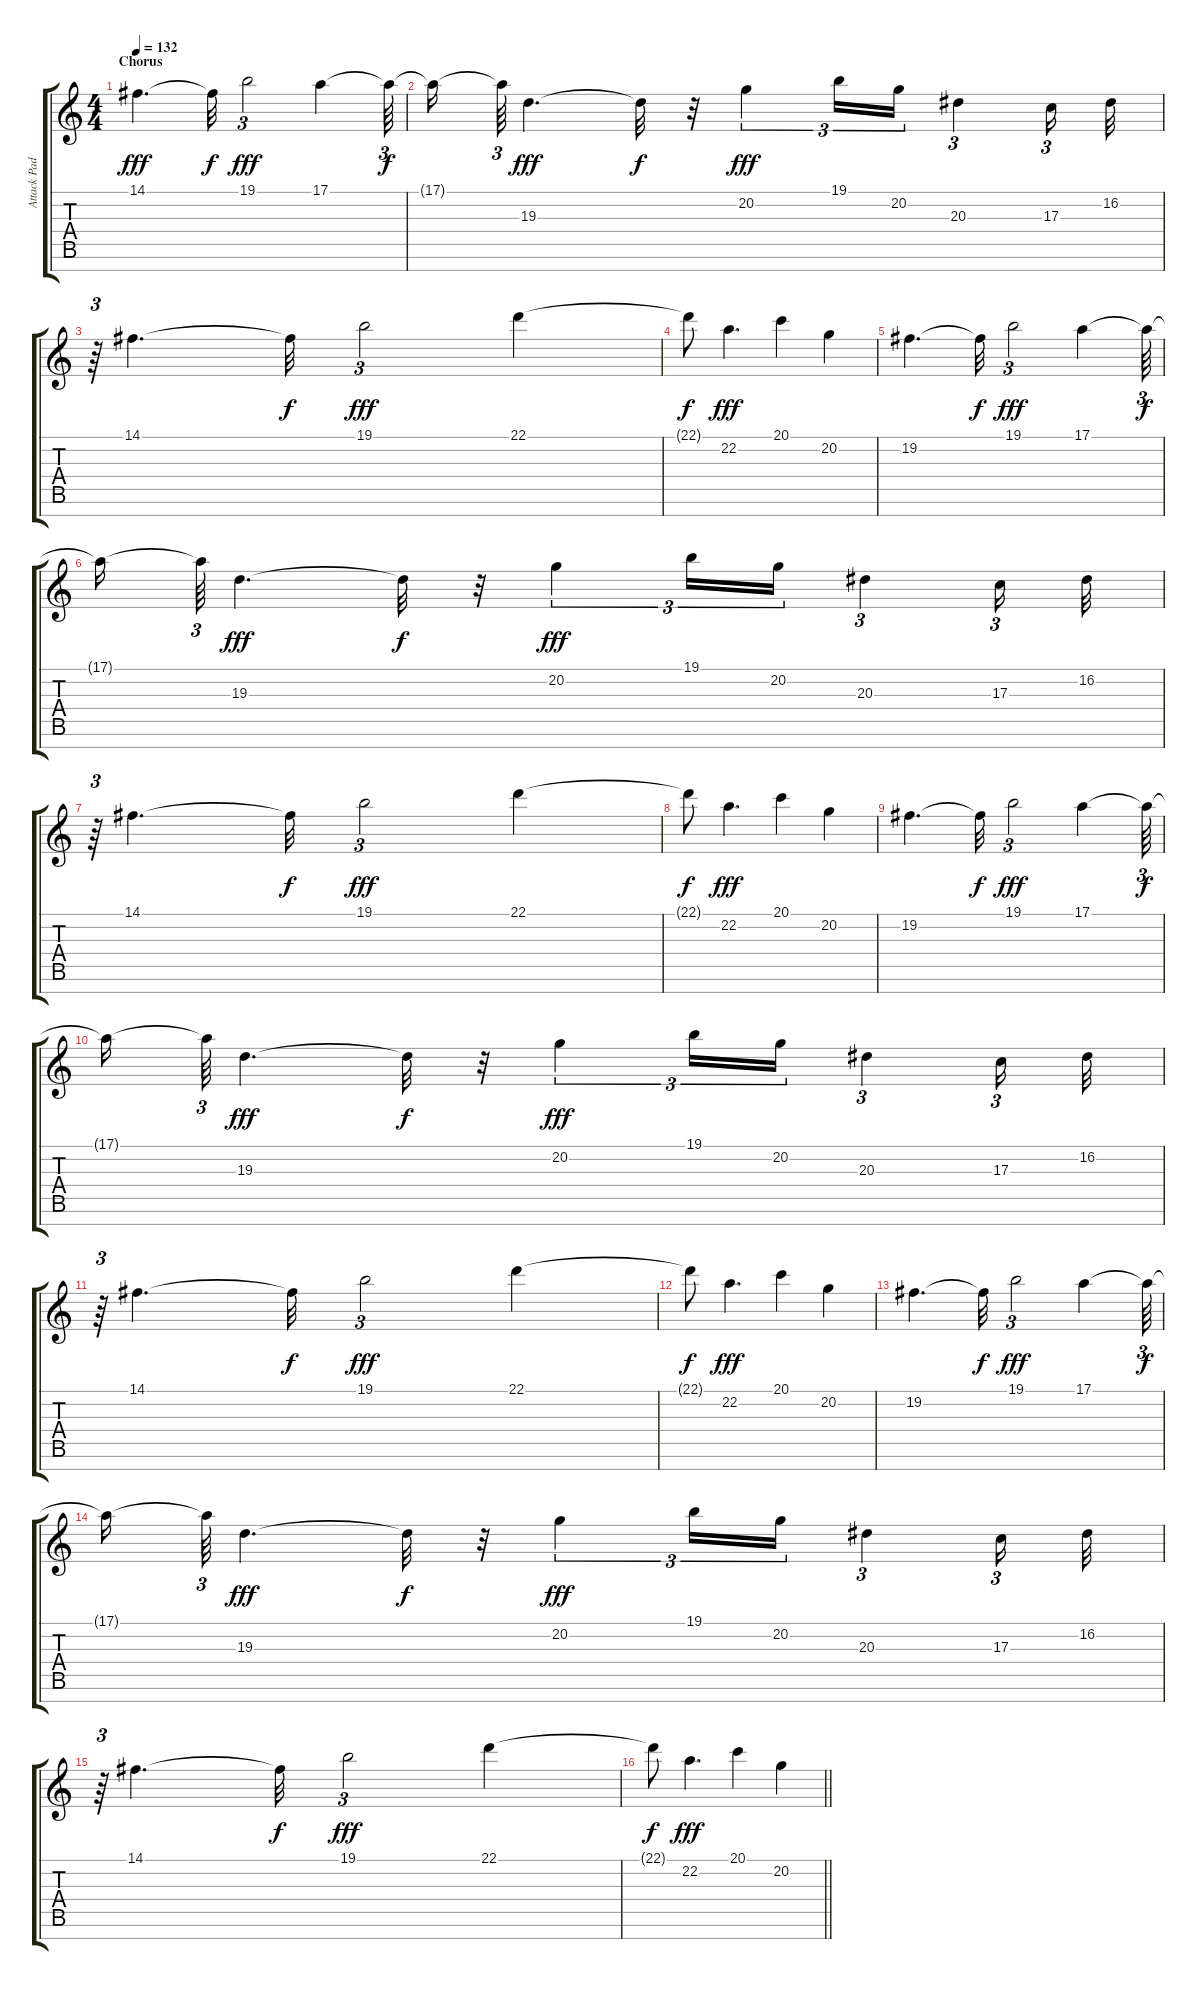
\track ("Attack Pad" "Attack Pad") {instrument pad7halo}
\staff {score tabs}
\tuning (E4 B3 G3 D3 A2 E2 B1) {hide}
\ts (4 4)
\section ("" "Chorus")
\tempo 132
\clef g2
\ks c
14.1.4{d dy fff} 14.1{t}.32{dy f} 19.1.2{tu (3 2) dy fff} 17.1.4 17.1{t}.64{tu (3 2) dy f} |
17.1{t}.16 17.1{t}.64{tu (3 2)} 19.3.4{d dy fff} 19.3{t}.32{dy f} r.32 20.2.4{tu (3 2) dy fff} 19.1.16{tu (3 2)} 20.2.16{tu (3 2)} 20.3.4{tu (3 2)} 17.3.16{tu (3 2)} 16.2.32 |
r.64{tu (3 2)} 14.1.4{d} 14.1{t}.32{dy f} 19.1.2{tu (3 2) dy fff} 22.1.4 |
22.1{t}.8{dy f} 22.2.4{d dy fff} 20.1.4 20.2.4 |
19.2.4{d} 19.2{t}.32{dy f} 19.1.2{tu (3 2) dy fff} 17.1.4 17.1{t}.64{tu (3 2) dy f} |
17.1{t}.16 17.1{t}.64{tu (3 2)} 19.3.4{d dy fff} 19.3{t}.32{dy f} r.32 20.2.4{tu (3 2) dy fff} 19.1.16{tu (3 2)} 20.2.16{tu (3 2)} 20.3.4{tu (3 2)} 17.3.16{tu (3 2)} 16.2.32 |
r.64{tu (3 2)} 14.1.4{d} 14.1{t}.32{dy f} 19.1.2{tu (3 2) dy fff} 22.1.4 |
22.1{t}.8{dy f} 22.2.4{d dy fff} 20.1.4 20.2.4 |
19.2.4{d} 19.2{t}.32{dy f} 19.1.2{tu (3 2) dy fff} 17.1.4 17.1{t}.64{tu (3 2) dy f} |
17.1{t}.16 17.1{t}.64{tu (3 2)} 19.3.4{d dy fff} 19.3{t}.32{dy f} r.32 20.2.4{tu (3 2) dy fff} 19.1.16{tu (3 2)} 20.2.16{tu (3 2)} 20.3.4{tu (3 2)} 17.3.16{tu (3 2)} 16.2.32 |
r.64{tu (3 2)} 14.1.4{d} 14.1{t}.32{dy f} 19.1.2{tu (3 2) dy fff} 22.1.4 |
22.1{t}.8{dy f} 22.2.4{d dy fff} 20.1.4 20.2.4 |
19.2.4{d} 19.2{t}.32{dy f} 19.1.2{tu (3 2) dy fff} 17.1.4 17.1{t}.64{tu (3 2) dy f} |
17.1{t}.16 17.1{t}.64{tu (3 2)} 19.3.4{d dy fff} 19.3{t}.32{dy f} r.32 20.2.4{tu (3 2) dy fff} 19.1.16{tu (3 2)} 20.2.16{tu (3 2)} 20.3.4{tu (3 2)} 17.3.16{tu (3 2)} 16.2.32 |
r.64{tu (3 2)} 14.1.4{d} 14.1{t}.32{dy f} 19.1.2{tu (3 2) dy fff} 22.1.4 |
\barLineRight lightlight
22.1{t}.8{dy f} 22.2.4{d dy fff} 20.1.4 20.2.4
